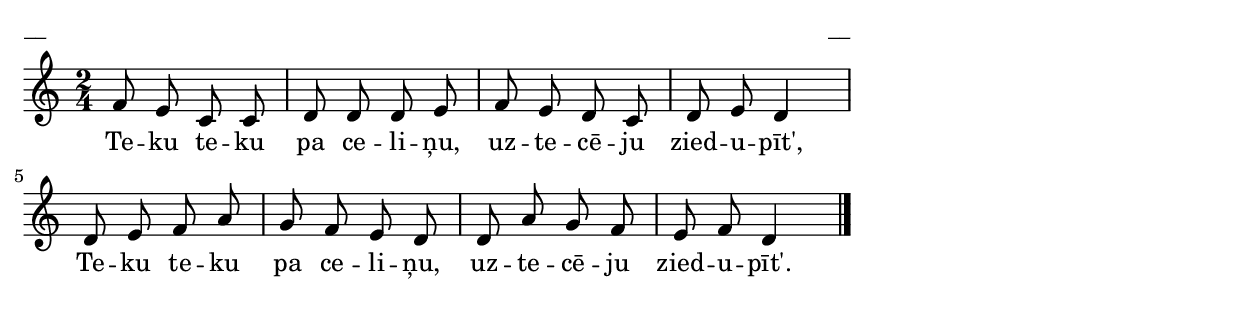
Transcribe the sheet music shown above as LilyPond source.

\version "2.13.16"
%\header {
%    title = "Teku, teku pa celiņu",AA lapas
%}
\paper {
line-width = 14\cm
left-margin = 0.4\cm
between-system-padding = 0.1\cm
between-system-space = 0.1\cm
}
\layout {
indent = #0
ragged-last = ##f
}

voiceA = \relative c' {
\clef "treble"
\key c \major
\time 2/4
f8 e c c |
d8 d d e |
f8 e d c |
d8 e d4 |
d8 e f a |
g8 f e d |
d8 a' g f |
e8 f d4
\bar "|."
} 

lyricA = \lyricmode {
Te -- ku te -- ku pa ce -- li -- ņu, uz -- te -- cē -- ju zied -- u -- pīt', 
Te -- ku te -- ku pa ce -- li -- ņu, uz -- te -- cē -- ju zied -- u -- pīt'.  
}
fullScore = <<
\new Staff {
<<
\new Voice = "voiceA" { \oneVoice \autoBeamOff \voiceA }
\lyricsto "voiceA" \new Lyrics \lyricA
>>
}
>>

\score {
\fullScore
\header { piece = "__" opus = "__" }
}
\markup { \with-color #(x11-color 'white) \sans \smaller "__" }
\score {
\unfoldRepeats
\fullScore
\midi {
\context { \Staff \remove "Staff_performer" }
\context { \Voice \consists "Staff_performer" }
}
}


